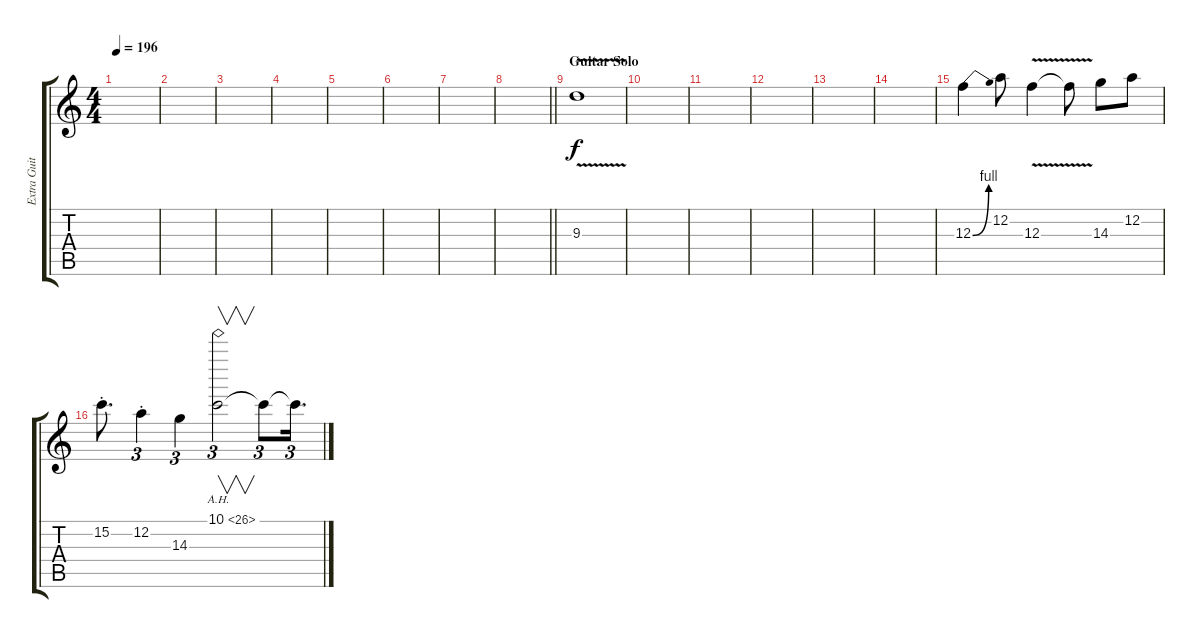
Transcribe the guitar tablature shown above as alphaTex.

\track ("Extra Guitar 2" "Extra Guit") {instrument distortionguitar}
\staff {score tabs}
\tuning (D4 A3 F3 C3 G2 D2) {hide}
\ts (4 4)
\tempo 196
\clef g2
\ks c
|
|
|
|
|
|
|
\barLineRight lightlight
|
\section ("" "Guitar Solo")
9.3{v}.1 |
|
|
|
|
|
12.3{be (bend 0 0 60 4)}.4{volume 13 balance 8 instrument distortionguitar} 12.2.8 12.3{v}.4 12.3{t}.8 14.3.8 12.2.8 |
15.2{st}.8{d} 12.2{st}.4{tu (3 2)} 14.3.4{tu (3 2)} 10.1{ah 16}.2{v tu (3 2)} 10.1{t}.8{tu (3 2)} 10.1{t}.16{d tu (3 2)}
